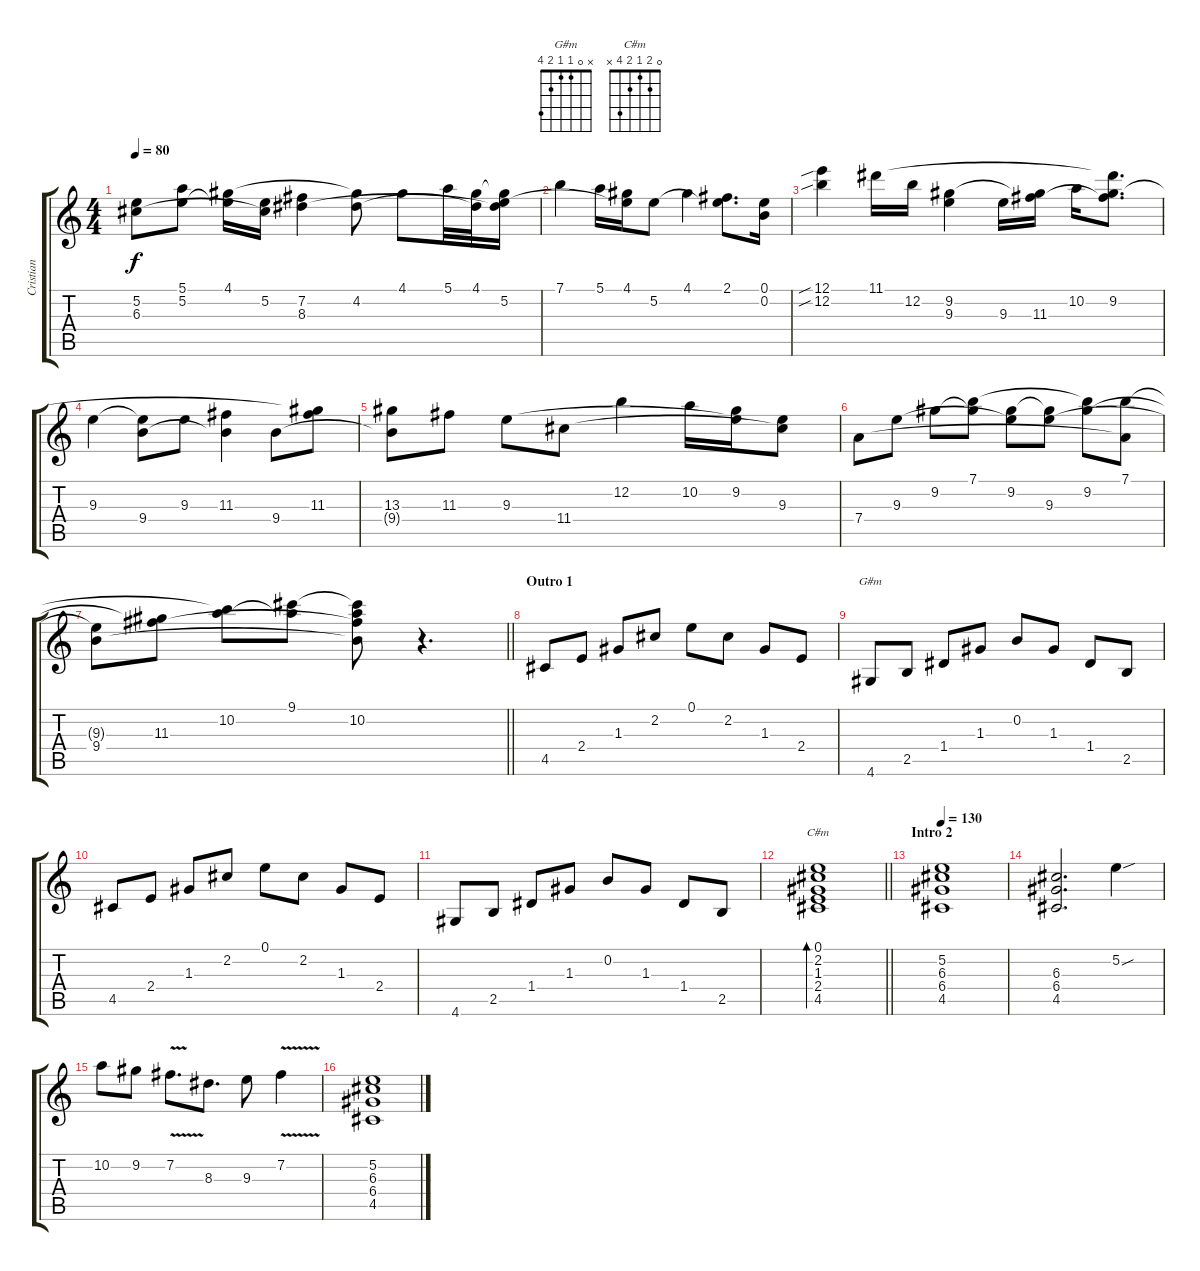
\track ("Cristian" "Cristian") {instrument acousticguitarnylon}
\staff {score tabs}
\tuning (E4 B3 G3 D3 A2 E2) {hide}
\chord ("G#m" x 0 1 1 2 4)
\chord ("C#m" 0 2 1 2 4 x)
\ts (4 4)
\tempo 80
\clef g2
\ks c
(5.2{t} 6.3).8{dy f} (5.1{t} 5.2).8 (4.1 5.2{t}).16 (5.2 6.3{t}).16 (7.2 8.3).4 (4.1{t} 4.2).8 4.1.8 5.1.32 (4.1 4.2{t}).32 (4.1{t} 5.2 8.3{t}).16 |
7.1.4 5.1.16 (4.1 5.2{t}).16 5.2.8 4.1.4 (2.1 5.2{t}).8{d} (0.1 0.2).16 |
(12.1{sib} 12.2{sib}).4 11.1.16 12.2.16 (9.2 9.3).4 9.3.16 (9.2{t} 11.3).16 10.2.16 (11.1{t} 9.2 11.3{t}).8{d} |
9.3.4 (9.3{t} 9.4).8 9.3.8 (11.3 9.4{t}).4 9.4.8 (9.2{t} 11.3).8 |
(13.3 9.4{t}).8 11.3.8 9.3.8 11.4.8 12.2.4 10.2.16 (9.2 9.3{t}).16 (9.3 11.4{t}).8 |
7.4.8 9.3.8 9.2.8 (7.1 9.2{t}).8 (9.2 9.3{t}).8 (9.2{t} 9.3).8 (7.1{t} 9.2).8 (7.1 7.4{t}).8 |
\barLineRight lightlight
(9.3{t} 9.4).8 (9.2{t} 11.3).8 (7.1{t} 10.2).8 (9.1 10.2{t}).8 (9.1{t} 10.2 11.3{t} 9.4{t}).8 r.4{d} |
\section ("" "Outro 1")
4.5.8 2.4.8 1.3.8 2.2.8 0.1.8 2.2.8 1.3.8 2.4.8 |
4.6.8{ch "G#m"} 2.5.8 1.4.8 1.3.8 0.2.8 1.3.8 1.4.8 2.5.8 |
4.5.8 2.4.8 1.3.8 2.2.8 0.1.8 2.2.8 1.3.8 2.4.8 |
4.6.8 2.5.8 1.4.8 1.3.8 0.2.8 1.3.8 1.4.8 2.5.8 |
\barLineRight lightlight
(0.1 2.2 1.3 2.4 4.5).1{bd 480 ch "C#m"} |
\section ("" "Intro 2")
\tempo 130
(5.2 6.3 6.4 4.5).1{instrument overdrivenguitar} |
(6.3 6.4 4.5).2{d} 5.2{sou}.4 |
10.2.8 9.2.8 7.2{v}.8{d} 8.3.8{d} 9.3.8 7.2{v}.4 |
(5.2 6.3 6.4 4.5).1
